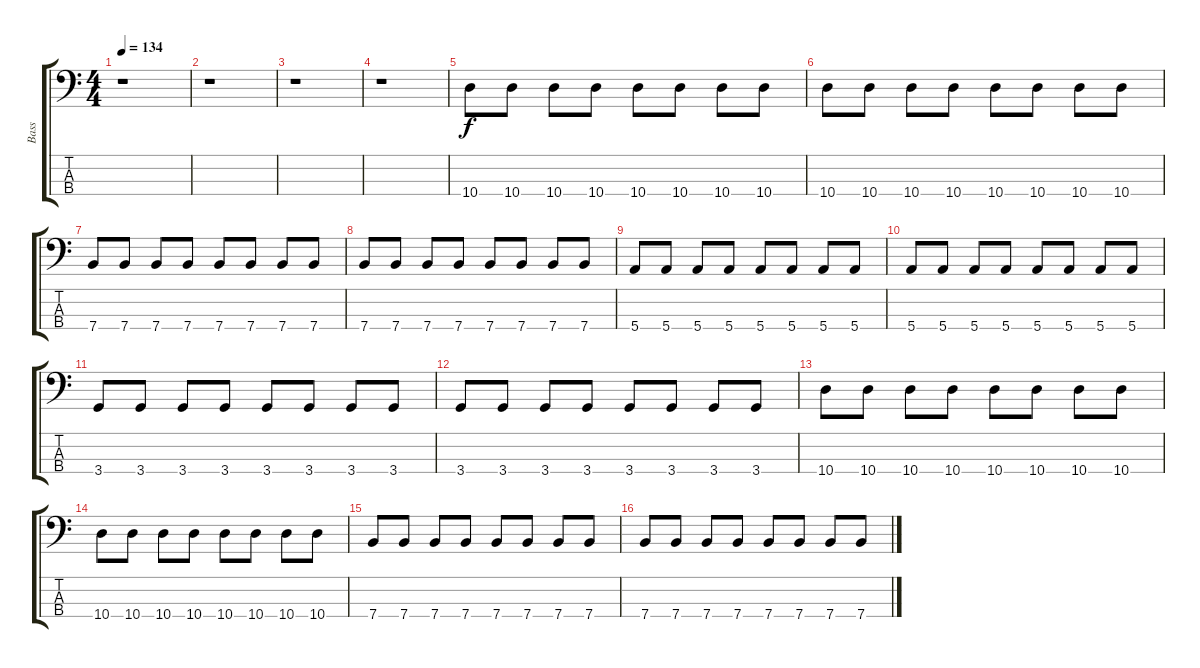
\track ("Bass" "Bass") {instrument electricbassfinger}
\staff {score tabs}
\tuning (G2 D2 A1 E1) {hide}
\ts (4 4)
\tempo 134
\clef f4
\ks c
r.1{dy f instrument electricbassfinger} |
r.1 |
r.1 |
r.1 |
10.4.8 10.4.8 10.4.8 10.4.8 10.4.8 10.4.8 10.4.8 10.4.8 |
10.4.8 10.4.8 10.4.8 10.4.8 10.4.8 10.4.8 10.4.8 10.4.8 |
7.4.8 7.4.8 7.4.8 7.4.8 7.4.8 7.4.8 7.4.8 7.4.8 |
7.4.8 7.4.8 7.4.8 7.4.8 7.4.8 7.4.8 7.4.8 7.4.8 |
5.4.8 5.4.8 5.4.8 5.4.8 5.4.8 5.4.8 5.4.8 5.4.8 |
5.4.8 5.4.8 5.4.8 5.4.8 5.4.8 5.4.8 5.4.8 5.4.8 |
3.4.8 3.4.8 3.4.8 3.4.8 3.4.8 3.4.8 3.4.8 3.4.8 |
3.4.8 3.4.8 3.4.8 3.4.8 3.4.8 3.4.8 3.4.8 3.4.8 |
10.4.8 10.4.8 10.4.8 10.4.8 10.4.8 10.4.8 10.4.8 10.4.8 |
10.4.8 10.4.8 10.4.8 10.4.8 10.4.8 10.4.8 10.4.8 10.4.8 |
7.4.8 7.4.8 7.4.8 7.4.8 7.4.8 7.4.8 7.4.8 7.4.8 |
7.4.8 7.4.8 7.4.8 7.4.8 7.4.8 7.4.8 7.4.8 7.4.8
